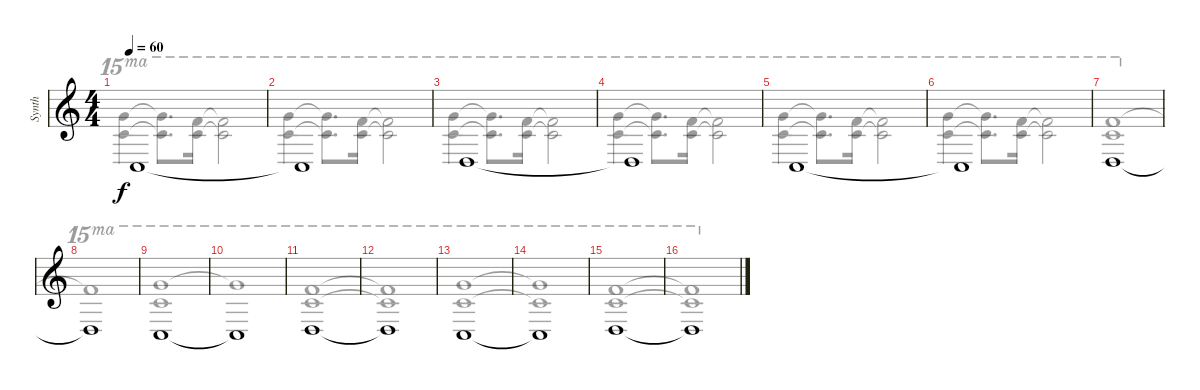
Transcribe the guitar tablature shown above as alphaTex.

\track ("Synth" "Synth") {instrument stringensemble2}
\staff {score}
\tuning (E4 C4 G3 C3 G2 C2) {hide}
\voice
\ts (4 4)
\tempo 60
\clef g2
\ks c
5.5.1{dy f} |
5.5{t}.1 |
2.4.1 |
2.4{t}.1 |
5.5.1 |
5.5{t}.1 |
2.4.1 |
2.4{t}.1 |
5.5.1 |
5.5{t}.1 |
2.4.1 |
2.4{t}.1 |
5.5.1 |
5.5{t}.1 |
2.4.1 |
2.4{t}.1
\voice
\clef g2
\ottava regular
\simile none
\ks c
(27.1 24.2).4{ot 15ma dy f} (27.1{t} 24.2{t}).8{d ot 15ma} (25.1 24.2).16{ot 15ma} (25.1{t} 24.2{t}).2{ot 15ma} |
(27.1 24.2).4{ot 15ma} (27.1{t} 24.2{t}).8{d ot 15ma} (25.1 24.2).16{ot 15ma} (25.1{t} 24.2{t}).2{ot 15ma} |
(27.1 24.2).4{ot 15ma} (27.1{t} 24.2{t}).8{d ot 15ma} (25.1 24.2).16{ot 15ma} (25.1{t} 24.2{t}).2{ot 15ma} |
(27.1 24.2).4{ot 15ma} (27.1{t} 24.2{t}).8{d ot 15ma} (25.1 24.2).16{ot 15ma} (25.1{t} 24.2{t}).2{ot 15ma} |
(27.1 24.2).4{ot 15ma} (27.1{t} 24.2{t}).8{d ot 15ma} (25.1 24.2).16{ot 15ma} (25.1{t} 24.2{t}).2{ot 15ma} |
(27.1 24.2).4{ot 15ma} (27.1{t} 24.2{t}).8{d ot 15ma} (25.1 24.2).16{ot 15ma} (25.1{t} 24.2{t}).2{ot 15ma} |
(25.1 24.2).1{ot 15ma} |
25.1{t}.1{ot 15ma} |
(27.1 24.2).1{ot 15ma} |
27.1{t}.1{ot 15ma} |
(25.1 24.2).1{ot 15ma} |
(25.1{t} 24.2{t}).1{ot 15ma} |
(27.1 24.2).1{ot 15ma} |
(27.1{t} 24.2{t}).1{ot 15ma} |
(25.1 24.2).1{ot 15ma} |
(25.1{t} 24.2{t}).1{ot 15ma}
